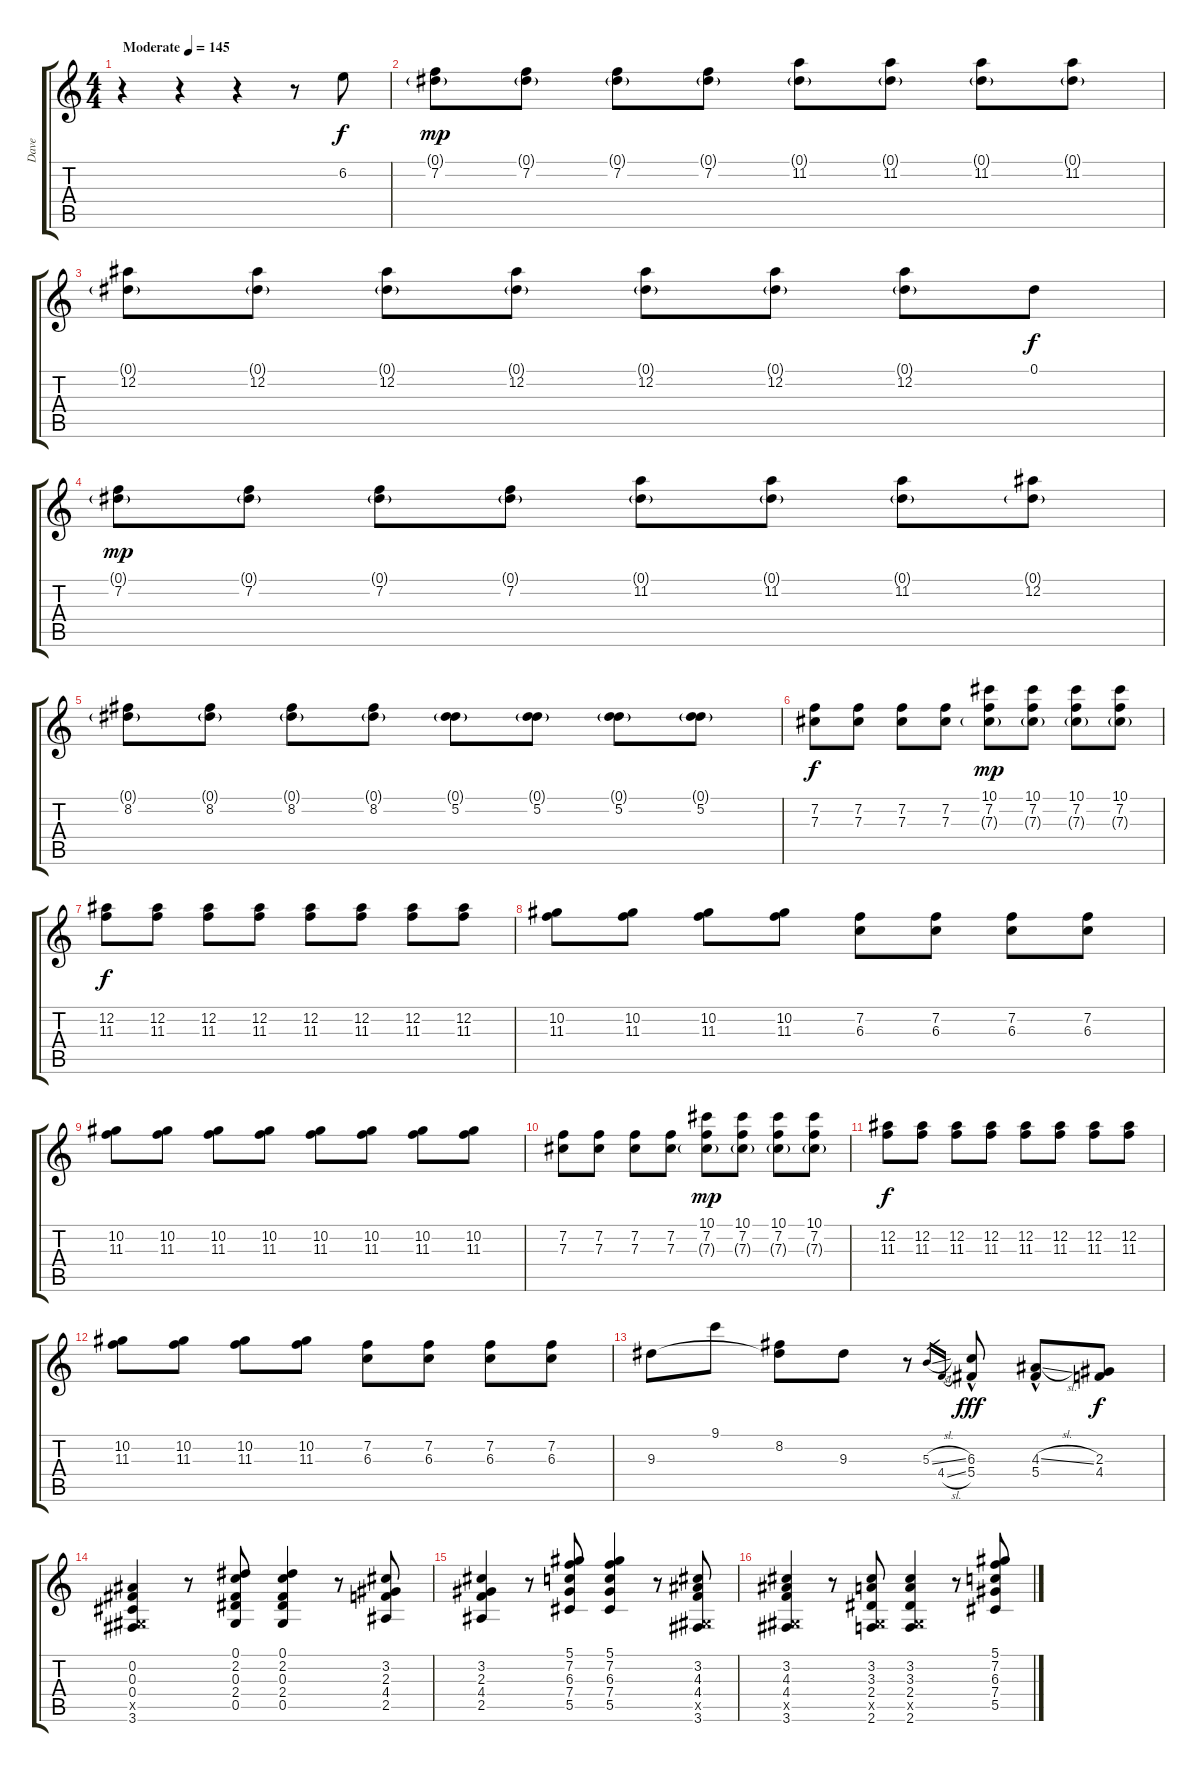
\track ("Dave" "Dave") {instrument overdrivenguitar}
\staff {score tabs}
\tuning (Eb4 Bb3 Gb3 Db3 Ab2 Eb2) {hide}
\ts (4 4)
\tempo (145 "Moderate")
\clef g2
\ks c
r.4{dy f instrument overdrivenguitar} r.4 r.4 r.8 6.2.8 |
(0.1{g} 7.2).8{dy mp} (0.1{g} 7.2).8 (0.1{g} 7.2).8 (0.1{g} 7.2).8 (0.1{g} 11.2).8 (0.1{g} 11.2).8 (0.1{g} 11.2).8 (0.1{g} 11.2).8 |
(0.1{g} 12.2).8 (0.1{g} 12.2).8 (0.1{g} 12.2).8 (0.1{g} 12.2).8 (0.1{g} 12.2).8 (0.1{g} 12.2).8 (0.1{g} 12.2).8 0.1.8{dy f} |
(0.1{g} 7.2).8{dy mp} (0.1{g} 7.2).8 (0.1{g} 7.2).8 (0.1{g} 7.2).8 (0.1{g} 11.2).8 (0.1{g} 11.2).8 (0.1{g} 11.2).8 (0.1{g} 12.2).8 |
(0.1{g} 8.2).8 (0.1{g} 8.2).8 (0.1{g} 8.2).8 (0.1{g} 8.2).8 (0.1{g} 5.2).8 (0.1{g} 5.2).8 (0.1{g} 5.2).8 (0.1{g} 5.2).8 |
(7.2 7.3).8{dy f volume 9} (7.2 7.3).8 (7.2 7.3).8 (7.2 7.3).8 (10.1 7.2 7.3{g}).8{dy mp} (10.1 7.2 7.3{g}).8 (10.1 7.2 7.3{g}).8 (10.1 7.2 7.3{g}).8 |
(12.2 11.3).8{dy f} (12.2 11.3).8 (12.2 11.3).8 (12.2 11.3).8 (12.2 11.3).8 (12.2 11.3).8 (12.2 11.3).8 (12.2 11.3).8 |
(10.2 11.3).8 (10.2 11.3).8 (10.2 11.3).8 (10.2 11.3).8 (7.2 6.3).8 (7.2 6.3).8 (7.2 6.3).8 (7.2 6.3).8 |
(10.2 11.3).8 (10.2 11.3).8 (10.2 11.3).8 (10.2 11.3).8 (10.2 11.3).8 (10.2 11.3).8 (10.2 11.3).8 (10.2 11.3).8 |
(7.2 7.3).8{volume 10} (7.2 7.3).8 (7.2 7.3).8 (7.2 7.3).8 (10.1 7.2 7.3{g}).8{dy mp} (10.1 7.2 7.3{g}).8 (10.1 7.2 7.3{g}).8 (10.1 7.2 7.3{g}).8 |
(12.2 11.3).8{dy f} (12.2 11.3).8 (12.2 11.3).8 (12.2 11.3).8 (12.2 11.3).8 (12.2 11.3).8 (12.2 11.3).8 (12.2 11.3).8 |
(10.2 11.3).8 (10.2 11.3).8 (10.2 11.3).8 (10.2 11.3).8 (7.2 6.3).8 (7.2 6.3).8 (7.2 6.3).8 (7.2 6.3).8 |
9.3.8{volume 11} 9.1.8 (8.2 9.3{t}).8 9.3.8 r.8 5.3{sl}.16{gr} 4.4{sl}.16{gr} (6.3{hac} 5.4).8{dy fff volume 10} (4.3{sl hac} 5.4).8{volume 10} (2.3 4.4).8{dy f volume 9} |
(0.2 0.3 0.4 0.5{x} 3.6).4{volume 10} r.8 (0.1 2.2 0.3 2.4 0.5).8 (0.1 2.2 0.3 2.4 0.5).4 r.8 (3.2 2.3 4.4 2.5).8 |
(3.2 2.3 4.4 2.5).4 r.8 (5.1 7.2 6.3 7.4 5.5).8 (5.1 7.2 6.3 7.4 5.5).4 r.8 (3.2 4.3 4.4 0.5{x} 3.6).8 |
(3.2 4.3 4.4 0.5{x} 3.6).4 r.8 (3.2 3.3 2.4 0.5{x} 2.6).8 (3.2 3.3 2.4 0.5{x} 2.6).4 r.8 (5.1 7.2 6.3 7.4 5.5).8
